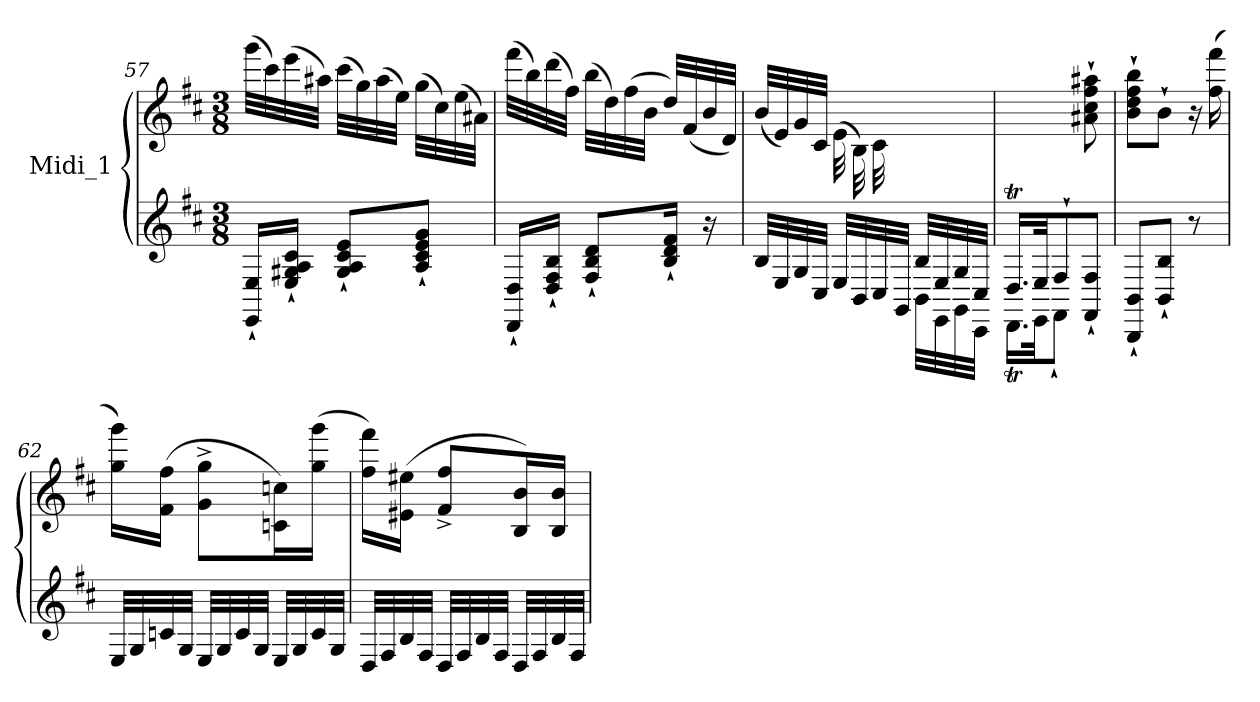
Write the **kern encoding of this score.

**kern	**kern
*part1	*part1
*staff2	*staff1
*I"Midi_1	*
*clefG2	*clefG2
*k[f#c#]	*k[f#c#]
*D:	*D:
*M3/8	*M3/8
=57	=57
16EE/` 16E/`LL	(>32ggg\LLL
.	32ccc#\)
16E/` 16G#X/` 16A/` 16c#/`JJ	(>32eee\
.	32aa#X\JJJ)
8G#/` 8A/` 8c#/` 8e/`L	(>32ccc#\LLL
.	32gg\)
.	(>32aa#\
.	32ee\JJJ)
8A/` 8c#/` 8e/` 8g/`J	(>32gg\LLL
.	32cc#\)
.	(>32ee\
.	32a#X\JJJ)
=58	=58
16DD/` 16D/`LL	(>32fff#\LLL
.	32bb\)
16D/` 16F#/` 16B/`JJ	(>32ddd\
.	32ff#\JJJ)
8F#/` 8B/` 8d/`L	(>32bb\LLL
.	32dd\)
.	(>32ff#\
.	32b\JJJ
16B/` 16d/` 16f#/`Jk	32dd/LLL)
.	(<32f#/
16r	32b/
.	32d/JJJ)
!!LO:PB:g=z
=59	=59
*^	*
*	*^	*
8..ryy	32B/LLL	4ryy	(<32b/LLL
.	32E/	.	32e/)
.	32G/	.	32g/
.	32C#/JJJ	.	32c#/JJJ
.	32E/LLL	.	(<32e\LLL
.	32BB/	.	32B\)
.	32C#/	.	32c#\
32G/JJJ	32GG/JJJ	.	32ryy
8ryy	32B/LLL	32BB\LLL	8ryy
.	32E/	32EE\	.
.	32G/	32GG\	.
.	32C#/JJJ	32CC#\JJJ	.
*	*v	*v	*
=60	=60	=60
16.DT/LL	16.DDT\LL	4ryy
32E/JK	32EE\JK	.
8F#`/	8FF#`\J	.
8FF#/` 8F#/`J	8ryy	8a#X\` 8cc#\` 8ff#\` 8aa#X\`
*v	*v	*
=61	=61
8BBB/` 8BB/`L	8b\` 8dd\` 8ff#\` 8bb\`L
8BB/` 8B/`J	8b`\J
8r	16r
.	(>16ff#\ 16fff#\
=62	=62
32E/LLL	16gg\ 16ggg\LL)
32G/	.
32cn/	(>16f#\ 16ff#\JJ
32G/JJJ	.
32E/LLL	8g\^ 8gg\^L
32G/	.
32c/	.
32G/JJJ	.
32E/LLL	16cn\ 16ccn\L)
32G/	.
32c/	(>16gg\ 16ggg\JJ
32G/JJJ	.
!!LO:LB:g=z
=63	=63
32D/LLL	16ff#\ 16fff#\LL)
32F#/	.
32B/	(>16e#X\ 16ee#X\JJ
32F#/JJJ	.
32D/LLL	8f#/^ 8ff#/^L
32F#/	.
32B/	.
32F#/JJJ	.
32D/LLL	16B/ 16b/L)
32F#/	.
32B/	16B/ 16b/JJ
32F#/JJJ	.
=	=
*-	*-
